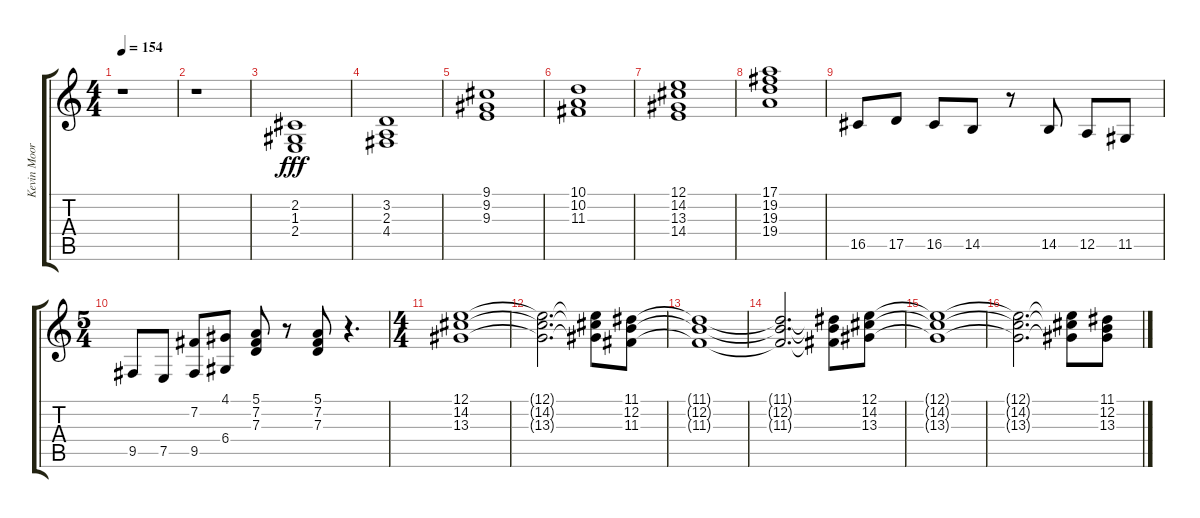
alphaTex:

\track ("Kevin Moore" "Kevin Moor") {instrument churchorgan}
\staff {score tabs}
\tuning (E4 B3 G3 D3 A2 E2) {hide}
\ts (4 4)
\tempo 154
\clef g2
\ks c
r.1{dy fff} |
r.1 |
(2.2 1.3 2.4).1{volume 14} |
(3.2 2.3 4.4).1 |
(9.1 9.2 9.3).1 |
(10.1 10.2 11.3).1 |
(12.1 14.2 13.3 14.4).1 |
(17.1 19.2 19.3 19.4).1 |
16.5.8 17.5.8 16.5.8 14.5.8 r.8 14.5.8 12.5.8 11.5.8 |
\ts (5 4)
9.5.8 7.5.8 (7.2 9.5).8 (4.1 6.4).8 (5.1 7.2 7.3).8 r.8 (5.1 7.2 7.3).8 r.4{d} |
\ts (4 4)
(12.1 14.2 13.3).1 |
(12.1{t} 14.2{t} 13.3{t}).2{d} (12.1{t} 14.2{t} 13.3{t}).8 (11.1 12.2 11.3).8 |
(11.1{t} 12.2{t} 11.3{t}).1 |
(11.1{t} 12.2{t} 11.3{t}).2{d} (11.1{t} 12.2{t} 11.3{t}).8 (12.1 14.2 13.3).8 |
(12.1{t} 14.2{t} 13.3{t}).1 |
(12.1{t} 14.2{t} 13.3{t}).2{d} (12.1{t} 14.2{t} 13.3{t}).8 (11.1 12.2 13.3).8
